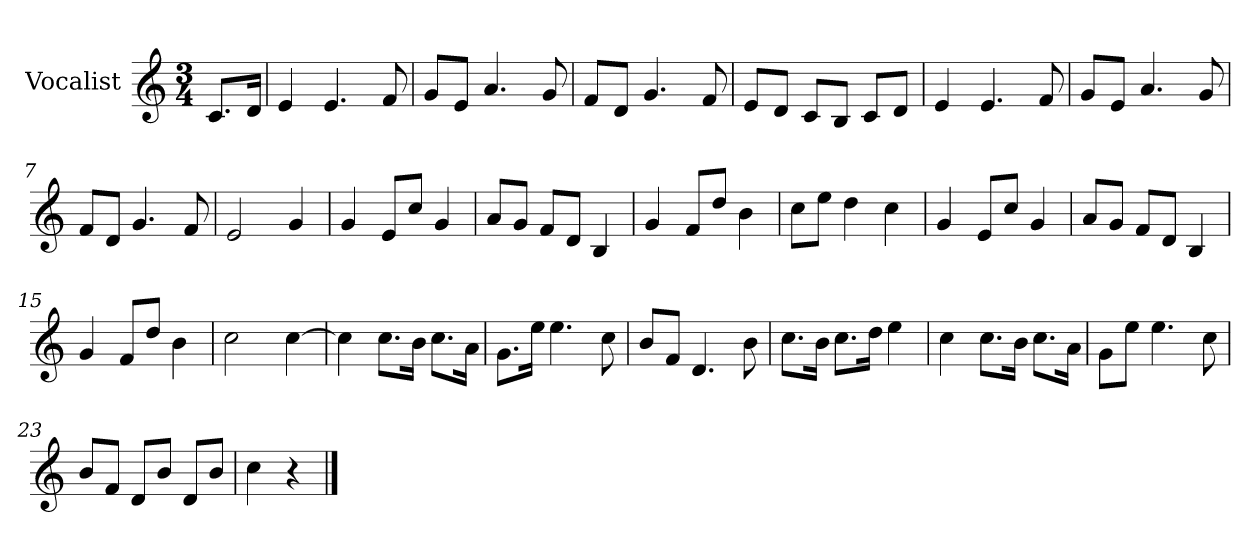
**kern
*part1
*staff1
*I"Vocalist
*k[]
*C:
*M3/4
=
8.cL
16dJk
=1
4e
4.e
8f
=2
8gL
8eJ
4.a
8g
=3
8fL
8dJ
4.g
8f
=4
8eL
8dJ
8cL
8BJ
8cL
8dJ
=5
4e
4.e
8f
=6
8gL
8eJ
4.a
8g
=7
8fL
8dJ
4.g
8f
=8
2e
4g
=9
4g
8eL
8ccJ
4g
=10
8aL
8gJ
8fL
8dJ
4B
=11
4g
8fL
8ddJ
4b
=12
8ccL
8eeJ
4dd
4cc
=13
4g
8eL
8ccJ
4g
=14
8aL
8gJ
8fL
8dJ
4B
=15
4g
8fL
8ddJ
4b
=16
2cc
[4cc
=17
4cc]
8.ccL
16bJk
8.ccL
16aJk
=18
8.gL
16eeJk
4.ee
8cc
=19
8bL
8fJ
4.d
8b
=20
8.ccL
16bJk
8.ccL
16ddJk
4ee
=21
4cc
8.ccL
16bJk
8.ccL
16aJk
=22
8gL
8eeJ
4.ee
8cc
=23
8bL
8fJ
8dL
8bJ
8dL
8bJ
=24
4cc
4r
==
*-
